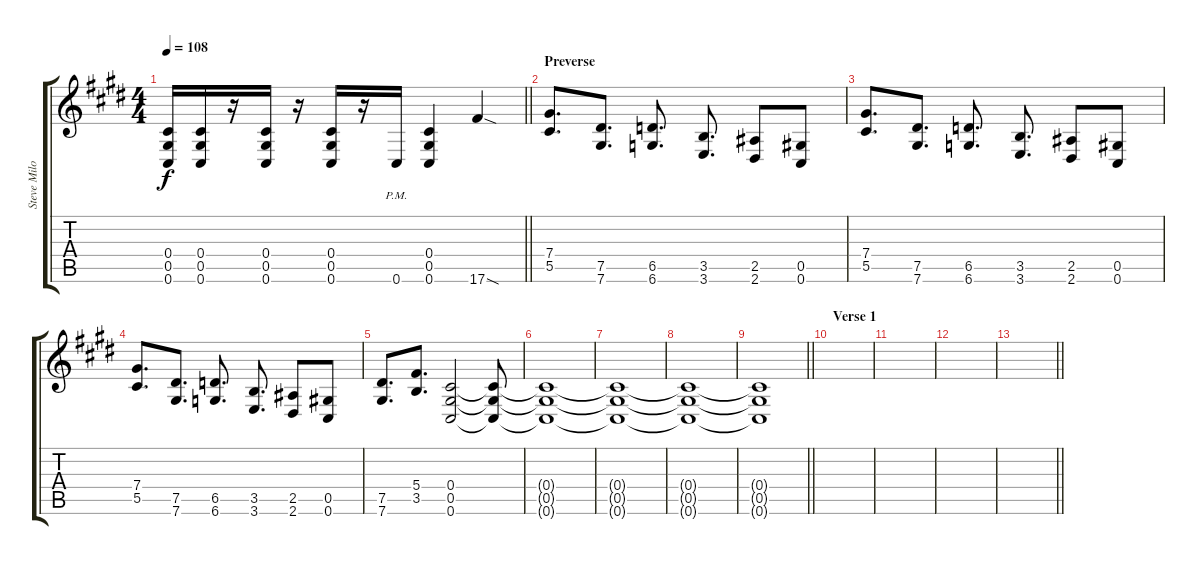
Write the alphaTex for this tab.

\track ("Steve Miloszewski" "Steve Milo") {instrument distortionguitar}
\staff {score tabs}
\tuning (Eb4 Bb3 Gb3 Db3 Ab2 Db2) {hide}
\ts (4 4)
\tempo 108
\clef g2
\barLineRight lightlight
\ks c#minor
(0.4 0.5 0.6).16{dy f} (0.4 0.5 0.6).16 r.16 (0.4 0.5 0.6).16 r.16 (0.4 0.5 0.6).16 r.16 0.6{pm}.16 (0.4 0.5 0.6).4 17.6{sod}.4 |
\section ("" "Preverse")
(7.4 5.5).8{d} (7.5 7.6).8{d} (6.5 6.6).8{d} (3.5 3.6).8{d} (2.5 2.6).8 (0.5 0.6).8 |
(7.4 5.5).8{d} (7.5 7.6).8{d} (6.5 6.6).8{d} (3.5 3.6).8{d} (2.5 2.6).8 (0.5 0.6).8 |
(7.4 5.5).8{d} (7.5 7.6).8{d} (6.5 6.6).8{d} (3.5 3.6).8{d} (2.5 2.6).8 (0.5 0.6).8 |
(7.5 7.6).8{d} (5.4 3.5).8{d} (0.4 0.5 0.6).2 (0.4{t} 0.5{t} 0.6{t}).8 |
(0.4{t} 0.5{t} 0.6{t}).1 |
(0.4{t} 0.5{t} 0.6{t}).1 |
(0.4{t} 0.5{t} 0.6{t}).1 |
\barLineRight lightlight
(0.4{t} 0.5{t} 0.6{t}).1 |
\section ("" "Verse 1")
|
|
|
\barLineRight lightlight
